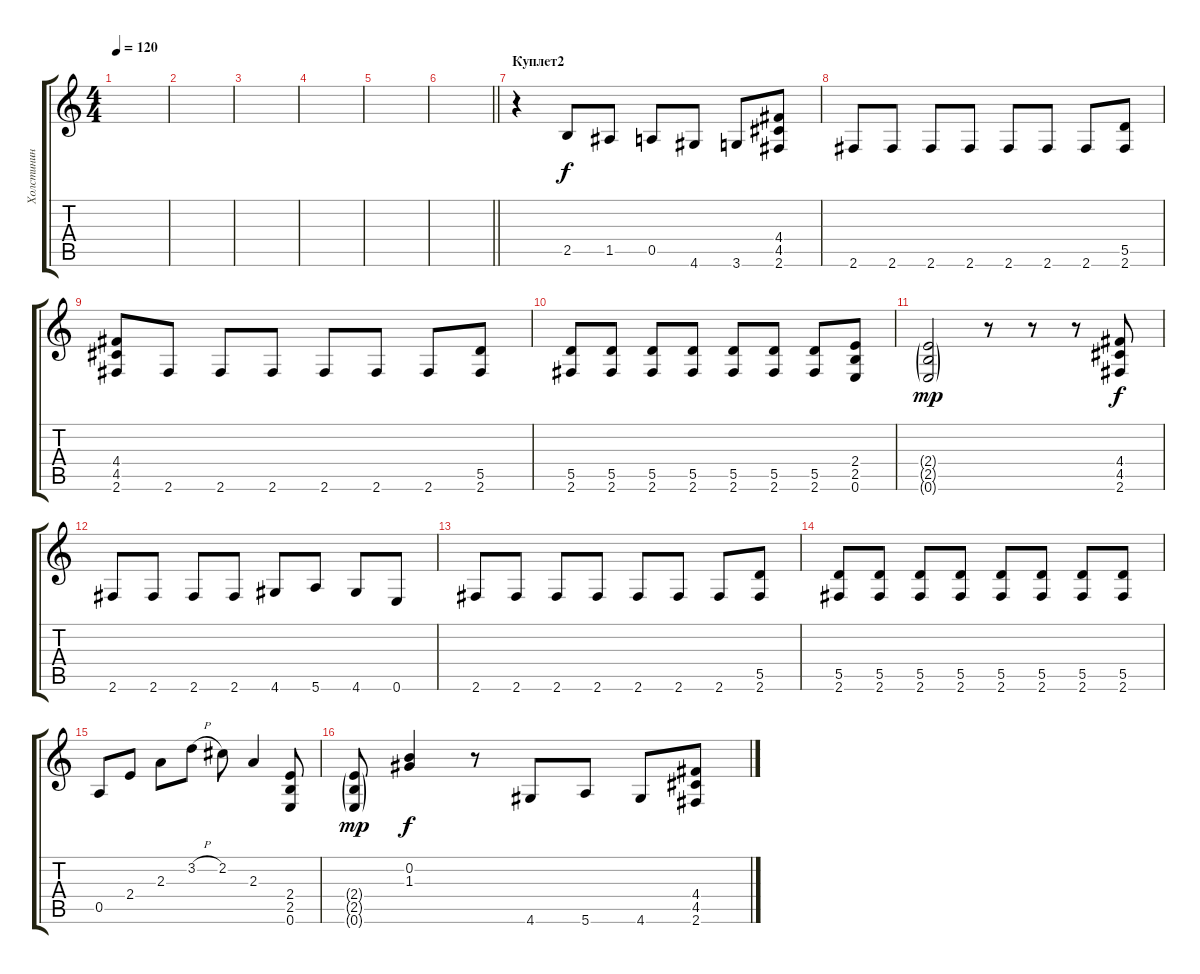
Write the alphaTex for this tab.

\track ("Холстинин" "Холстинин") {instrument distortionguitar}
\staff {score tabs}
\tuning (E4 B3 G3 D3 A2 E2) {hide}
\ts (4 4)
\tempo 120
\clef g2
\ks c
|
|
|
|
|
\barLineRight lightlight
|
\section ("" "Куплет2")
r.4 2.5.8 1.5.8 0.5.8 4.6.8 3.6.8 (4.4 4.5 2.6).8 |
2.6.8 2.6.8 2.6.8 2.6.8 2.6.8 2.6.8 2.6.8 (5.5 2.6).8 |
(4.4 4.5 2.6).8 2.6.8 2.6.8 2.6.8 2.6.8 2.6.8 2.6.8 (5.5 2.6).8 |
(5.5 2.6).8 (5.5 2.6).8 (5.5 2.6).8 (5.5 2.6).8 (5.5 2.6).8 (5.5 2.6).8 (5.5 2.6).8 (2.4 2.5 0.6).8 |
(2.4{g} 2.5{g} 0.6{g}).2{dy mp} r.8 r.8 r.8 (4.4 4.5 2.6).8{dy f} |
2.6.8 2.6.8 2.6.8 2.6.8 4.6.8 5.6.8 4.6.8 0.6.8 |
2.6.8 2.6.8 2.6.8 2.6.8 2.6.8 2.6.8 2.6.8 (5.5 2.6).8 |
(5.5 2.6).8 (5.5 2.6).8 (5.5 2.6).8 (5.5 2.6).8 (5.5 2.6).8 (5.5 2.6).8 (5.5 2.6).8 (5.5 2.6).8 |
0.5.8 2.4.8 2.3.8 3.2{h}.8 2.2.8 2.3.4 (2.4 2.5 0.6).8 |
(2.4{g} 2.5{g} 0.6{g}).8{dy mp} (0.2 1.3).4{dy f} r.8 4.6.8 5.6.8 4.6.8 (4.4 4.5 2.6).8
